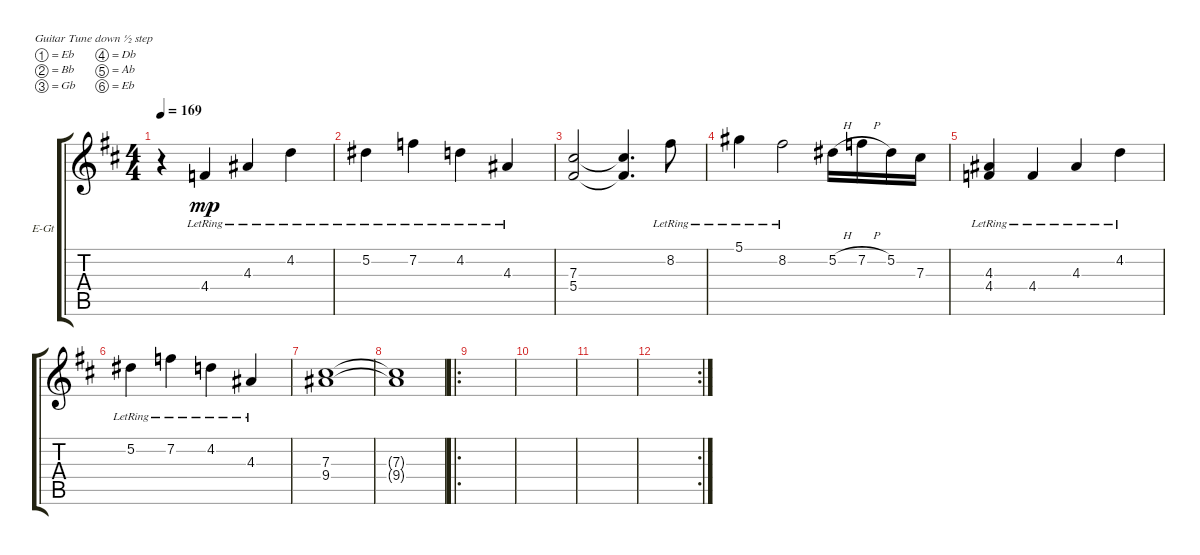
\defaultSystemsLayout 4
\bracketExtendMode groupsimilarinstruments
\firstSystemTrackNameOrientation horizontal
\otherSystemsTrackNameOrientation horizontal
\track ("Electric Guitar 3" "E-Gt") {instrument distortionguitar}
\staff {score tabs}
\tuning (Eb4 Bb3 Gb3 Db3 Ab2 Eb2)
\ts (4 4)
\tempo 169
\clef g2
\ks bminor
r.4{dy mp} 4.4{lr}.4 4.3{lr}.4 4.2{lr}.4 |
5.2{lr}.4 7.2{lr}.4 4.2{lr}.4 4.3{lr}.4 |
(7.3 5.4).2 (7.3{t} 5.4{t}).4{d} 8.2{lr}.8 |
5.1{lr}.4 8.2{lr}.2 5.2{h}.16 7.2{h}.16 5.2.16 7.3.16 |
(4.4{lr} 4.3{lr}).4 4.4{lr}.4 4.3{lr}.4 4.2{lr}.4 |
5.2{lr}.4 7.2{lr}.4 4.2{lr}.4 4.3{lr}.4 |
(9.4 7.3).1 |
(7.3{t} 9.4{t}).1 |
\ro
|
|
|
\rc 2
